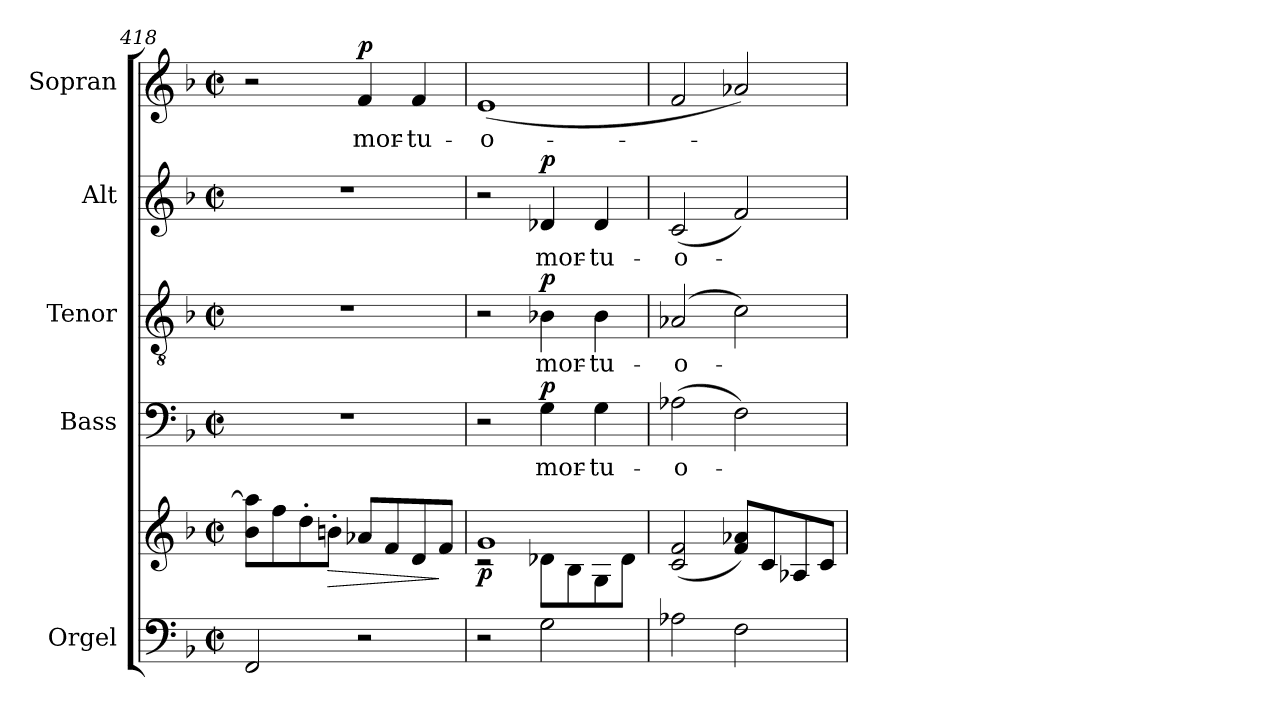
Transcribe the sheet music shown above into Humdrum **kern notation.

**kern	**kern	**dynam	**kern	**text	**dynam	**kern	**text	**dynam	**kern	**text	**dynam	**kern	**text	**dynam
*part5	*part5	*part5	*part4	*part4	*part4	*part3	*part3	*part3	*part2	*part2	*part2	*part1	*part1	*part1
*staff6	*staff5	*staff5/6	*staff4	*staff4	*staff4	*staff3	*staff3	*staff3	*staff2	*staff2	*staff2	*staff1	*staff1	*staff1
*I"Orgel	*	*	*I"Bass	*	*	*I"Tenor	*	*	*I"Alt	*	*	*I"Sopran	*	*
*I'Org.	*	*	*I'B.	*	*	*I'T.	*	*	*I'A.	*	*	*I'S.	*	*
*clefF4	*clefG2	*	*clefF4	*	*	*clefGv2	*	*	*clefG2	*	*	*clefG2	*	*
*k[b-]	*k[b-]	*	*k[b-]	*	*	*k[b-]	*	*	*k[b-]	*	*	*k[b-]	*	*
*F:	*F:	*	*F:	*	*	*F:	*	*	*F:	*	*	*F:	*	*
*M2/2	*M2/2	*	*M2/2	*	*	*M2/2	*	*	*M2/2	*	*	*M2/2	*	*
*met(c|)	*met(c|)	*	*met(c|)	*	*	*met(c|)	*	*	*met(c|)	*	*	*met(c|)	*	*
=418	=418	=418	=418	=418	=418	=418	=418	=418	=418	=418	=418	=418	=418	=418
2FF/	8b-\ 8aa-\]L	.	1r	.	.	1r	.	.	1r	.	.	2r	.	.
.	8ff\	.	.	.	.	.	.	.	.	.	.	.	.	.
.	8dd'>\	.	.	.	.	.	.	.	.	.	.	.	.	.
!	!	!LO:HP:b	!	!	!	!	!	!	!	!	!	!	!	!
.	8bn'>\J	>	.	.	.	.	.	.	.	.	.	.	.	.
!	!	!	!	!	!	!	!	!	!	!	!	!	!LO:LY:b	!LO:DY:a
2r	8a-X/L	.	.	.	.	.	.	.	.	.	.	4f/	mor-	p
.	8f/	.	.	.	.	.	.	.	.	.	.	.	.	.
!	!	!	!	!	!	!	!	!	!	!	!	!	!LO:LY:b	!
.	8d/	.	.	.	.	.	.	.	.	.	.	4f/	-tu-	.
.	8f/J	]	.	.	.	.	.	.	.	.	.	.	.	.
!!LO:PB:g=z
=419	=419	=419	=419	=419	=419	=419	=419	=419	=419	=419	=419	=419	=419	=419
*	*^	*	*	*	*	*	*	*	*	*	*	*	*	*
!	!	!	!LO:DY:b	!	!	!	!	!	!	!	!	!	!	!LO:LY:b	!
2r	1g	2rc	p	2r	.	.	2r	.	.	2r	.	.	(<1e	-o-	.
!	!	!	!	!	!LO:LY:b	!LO:DY:a	!	!LO:LY:b	!LO:DY:a	!	!LO:LY:b	!LO:DY:a	!	!	!
2G\	.	8d-X\L	.	4G\	mor-	p	4B-X\	mor-	p	4d-X/	mor-	p	.	.	.
.	.	8B-\	.	.	.	.	.	.	.	.	.	.	.	.	.
!	!	!	!	!	!LO:LY:b	!	!	!LO:LY:b	!	!	!LO:LY:b	!	!	!	!
.	.	8G\	.	4G\	-tu-	.	4B-\	-tu-	.	4d-/	-tu-	.	.	.	.
.	.	8d-\J	.	.	.	.	.	.	.	.	.	.	.	.	.
=420	=420	=420	=420	=420	=420	=420	=420	=420	=420	=420	=420	=420	=420	=420	=420
!	!	!	!	!	!LO:LY:b	!	!	!LO:LY:b	!	!	!LO:LY:b	!	!	!	!
*	*v	*v	*	*	*	*	*	*	*	*	*	*	*	*	*
2A-X\	(<2c/ 2f/	.	(>2A-X\	-o-	.	(2A-X/	-o-	.	(<2c/	-o-	.	2f/	.	.
2F\	8f/ 8a-X/L)	.	2F\)	.	.	2c\)	.	.	2f/)	.	.	2a-X/)	.	.
.	8c/	.	.	.	.	.	.	.	.	.	.	.	.	.
.	8A-X/	.	.	.	.	.	.	.	.	.	.	.	.	.
.	8c/J	.	.	.	.	.	.	.	.	.	.	.	.	.
=	=	=	=	=	=	=	=	=	=	=	=	=	=	=
*-	*-	*-	*-	*-	*-	*-	*-	*-	*-	*-	*-	*-	*-	*-
